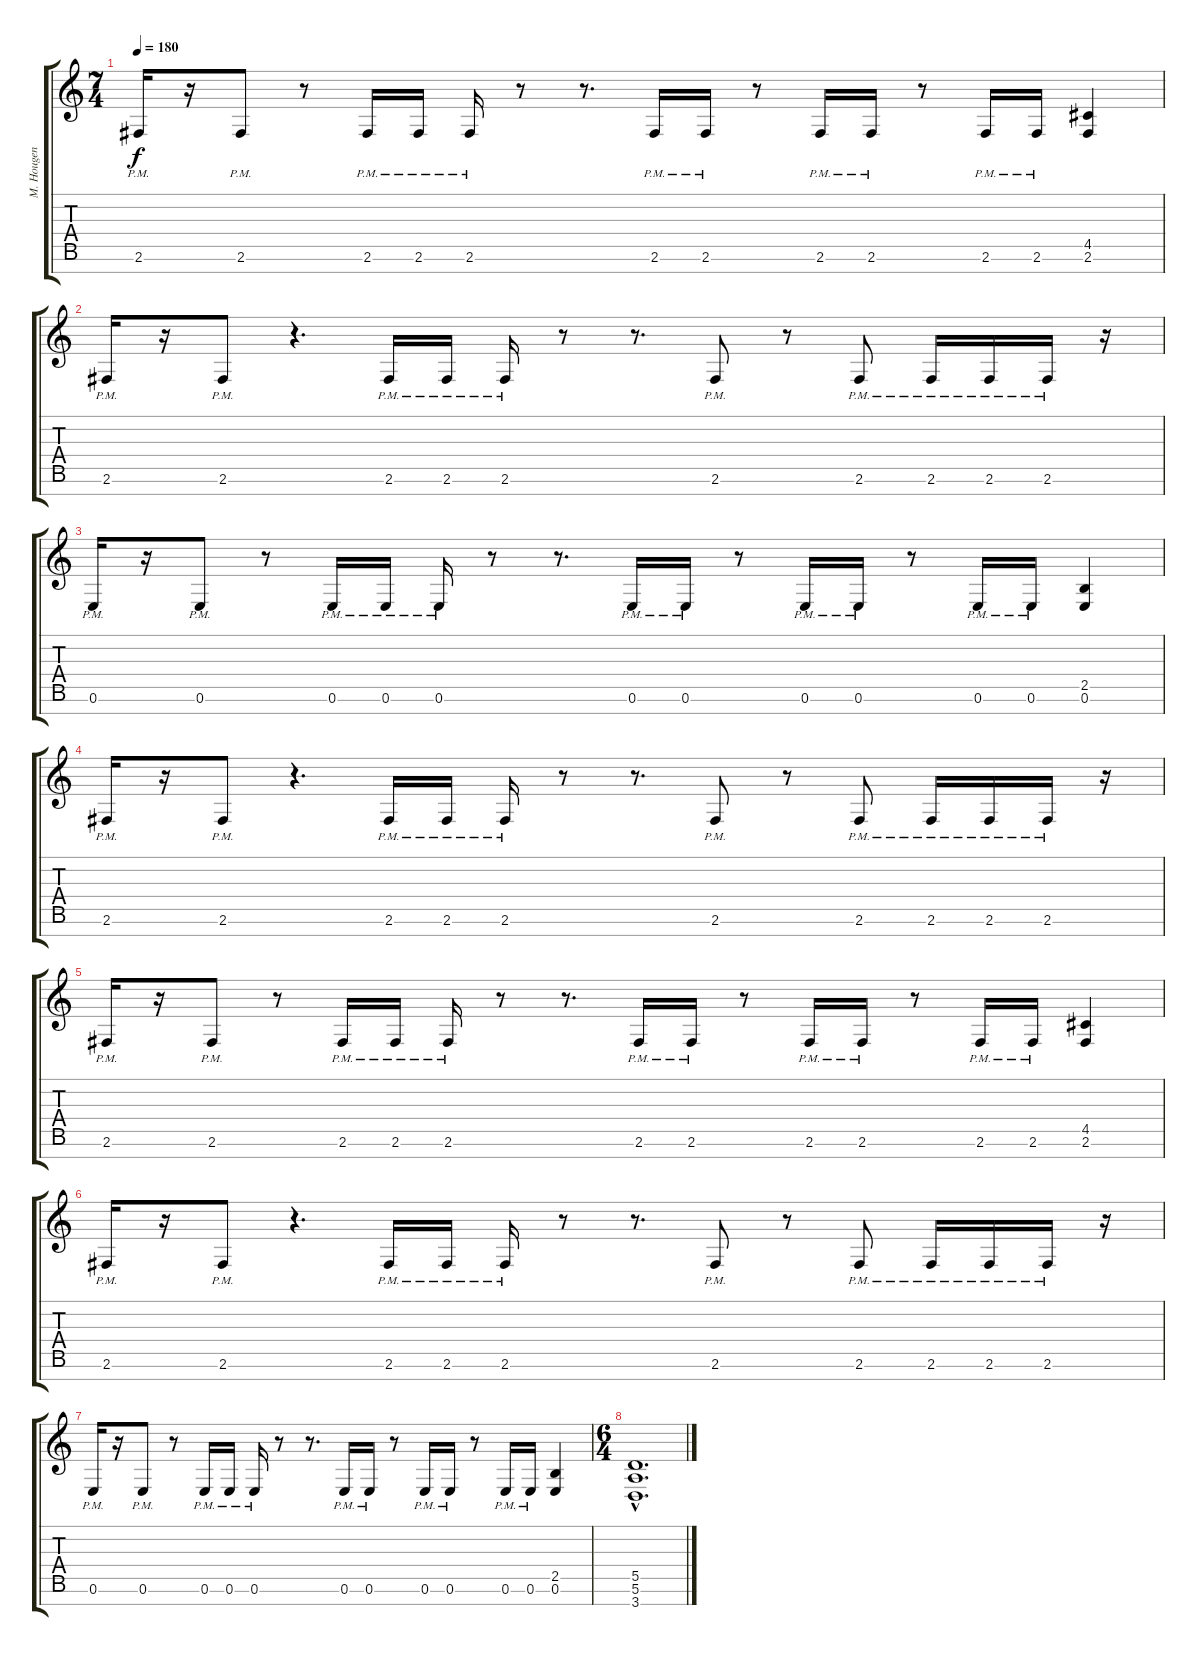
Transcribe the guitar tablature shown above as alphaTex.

\track ("M. Hougen - Guitar" "M. Hougen ") {instrument distortionguitar}
\staff {score tabs}
\tuning (E4 B3 G3 D3 A2 E2 B1) {hide}
\ts (7 4)
\tempo 180
\clef g2
\ks c
2.6{pm}.16{dy f} r.16 2.6{pm}.8 r.8 2.6{pm}.16 2.6{pm}.16 2.6{pm}.16 r.8 r.8{d} 2.6{pm}.16 2.6{pm}.16 r.8 2.6{pm}.16 2.6{pm}.16 r.8 2.6{pm}.16 2.6{pm}.16 (4.5 2.6).4 |
2.6{pm}.16 r.16 2.6{pm}.8 r.4{d} 2.6{pm}.16 2.6{pm}.16 2.6{pm}.16 r.8 r.8{d} 2.6{pm}.8 r.8 2.6{pm}.8 2.6{pm}.16 2.6{pm}.16 2.6{pm}.16 r.16 |
0.6{pm}.16 r.16 0.6{pm}.8 r.8 0.6{pm}.16 0.6{pm}.16 0.6{pm}.16 r.8 r.8{d} 0.6{pm}.16 0.6{pm}.16 r.8 0.6{pm}.16 0.6{pm}.16 r.8 0.6{pm}.16 0.6{pm}.16 (2.5 0.6).4 |
2.6{pm}.16 r.16 2.6{pm}.8 r.4{d} 2.6{pm}.16 2.6{pm}.16 2.6{pm}.16 r.8 r.8{d} 2.6{pm}.8 r.8 2.6{pm}.8 2.6{pm}.16 2.6{pm}.16 2.6{pm}.16 r.16 |
2.6{pm}.16 r.16 2.6{pm}.8 r.8 2.6{pm}.16 2.6{pm}.16 2.6{pm}.16 r.8 r.8{d} 2.6{pm}.16 2.6{pm}.16 r.8 2.6{pm}.16 2.6{pm}.16 r.8 2.6{pm}.16 2.6{pm}.16 (4.5 2.6).4 |
2.6{pm}.16 r.16 2.6{pm}.8 r.4{d} 2.6{pm}.16 2.6{pm}.16 2.6{pm}.16 r.8 r.8{d} 2.6{pm}.8 r.8 2.6{pm}.8 2.6{pm}.16 2.6{pm}.16 2.6{pm}.16 r.16 |
0.6{pm}.16 r.16 0.6{pm}.8 r.8 0.6{pm}.16 0.6{pm}.16 0.6{pm}.16 r.8 r.8{d} 0.6{pm}.16 0.6{pm}.16 r.8 0.6{pm}.16 0.6{pm}.16 r.8 0.6{pm}.16 0.6{pm}.16 (2.5 0.6).4 |
\ts (6 4)
(5.5{hac} 5.6{hac} 3.7{hac}).1{d}
